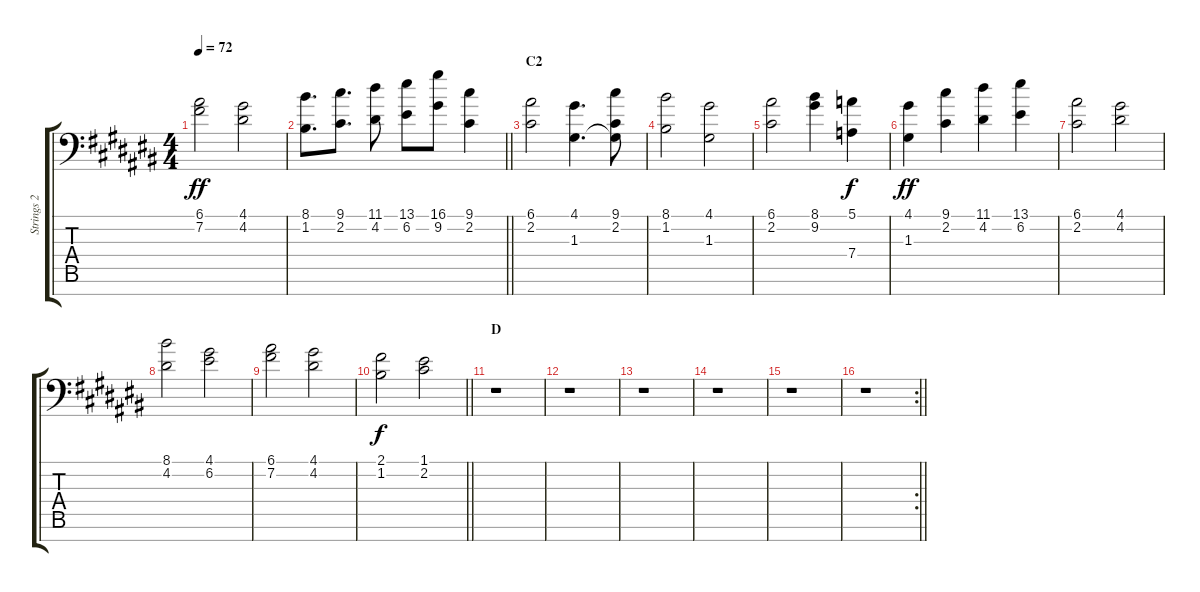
\track ("Strings 2" "Strings 2") {instrument stringensemble2}
\staff {score tabs}
\tuning (E4 B3 G3 D3 A2 E2 C-1) {hide}
\ts (4 4)
\tempo 72
\clef f4
\ks c#
(6.1 7.2).2{dy ff} (4.1 4.2).2 |
\barLineRight lightlight
(8.1 1.2).8{d} (9.1 2.2).8{d} (11.1 4.2).8 (13.1 6.2).8 (16.1 9.2).8 (9.1 2.2).4 |
\section ("" "C2")
(6.1 2.2).2 (4.1 1.3).4{d} (9.1 2.2 1.3{t}).8 |
(8.1 1.2).2 (4.1 1.3).2 |
(6.1 2.2).2 (8.1 9.2).4 (5.1 7.4).4{dy f} |
(4.1 1.3).4{dy ff} (9.1 2.2).4 (11.1 4.2).4 (13.1 6.2).4 |
(6.1 2.2).2 (4.1 4.2).2 |
(8.1 4.2).2 (4.1 6.2).2 |
(6.1 7.2).2 (4.1 4.2).2 |
\barLineRight lightlight
(2.1 1.2).2{dy f} (1.1 2.2).2{volume 7} |
\section ("" "D")
r.1 |
r.1 |
r.1 |
r.1 |
r.1 |
\rc 2
\barLineRight lightlight
r.1
